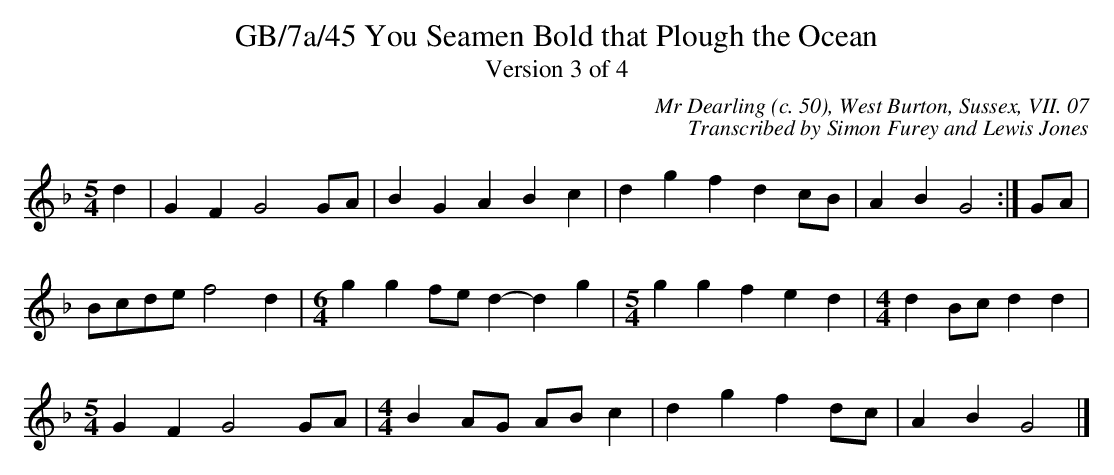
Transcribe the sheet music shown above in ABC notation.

X:1
T:GB/7a/45 You Seamen Bold that Plough the Ocean
T:Version 3 of 4
C:Mr Dearling (c. 50), West Burton, Sussex, VII. 07
C:Transcribed by Simon Furey and Lewis Jones
L:1/4
M:5/4
K:Gdor
d | G F G2 G/A/ | B G A B c | d g f d c/B/ | A B G2 :| G/A/ |$ B/c/d/e/ f2 d | [M:6/4] g g f/e/ d- d g | [M:5/4] g g f e d |[M:4/4] d B/c/ d d |$[M:5/4] G F G2 G/A/ | [M:4/4] B A/G/ A/B/ c | d g f d/c/ | A B G2 |]
